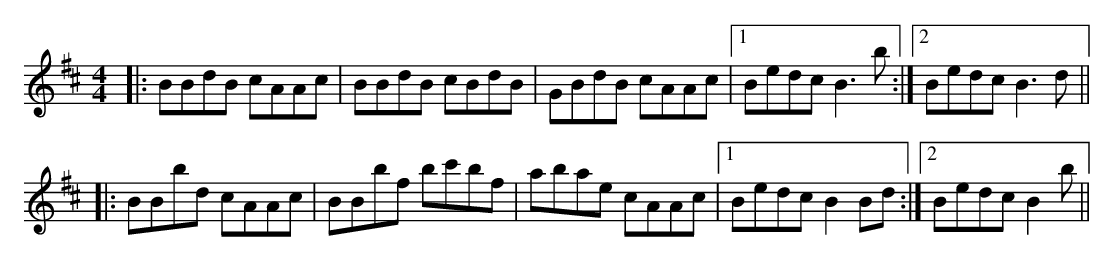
X:1
M:4/4
K:Bmin
|:BBdB cAAc|BBdB cBdB|GBdB cAAc|1 Bedc B3b:|2 Bedc B3d||
|:BBbd cAAc|BBbf bc'bf|abae cAAc|1 Bedc B2Bd:|2 Bedc B2b||
